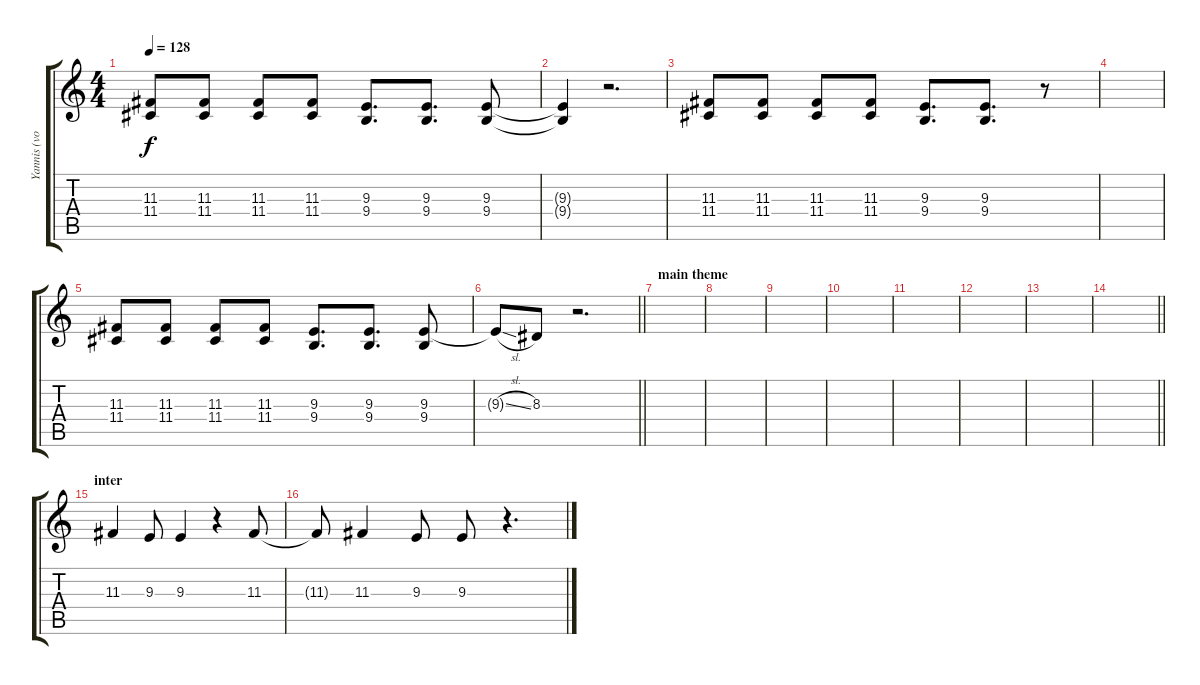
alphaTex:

\track ("Yannis (vocals)" "Yannis (vo") {instrument trumpet}
\staff {score tabs}
\tuning (E4 B3 G3 D3 A2 E2) {hide}
\ts (4 4)
\tempo 128
\clef g2
\ks c
(11.3 11.4).8{dy f} (11.3 11.4).8 (11.3 11.4).8 (11.3 11.4).8 (9.3 9.4).8{d} (9.3 9.4).8{d} (9.3 9.4).8 |
(9.3{t} 9.4{t}).4 r.2{d} |
(11.3 11.4).8 (11.3 11.4).8 (11.3 11.4).8 (11.3 11.4).8 (9.3 9.4).8{d} (9.3 9.4).8{d} r.8 |
|
(11.3 11.4).8 (11.3 11.4).8 (11.3 11.4).8 (11.3 11.4).8 (9.3 9.4).8{d} (9.3 9.4).8{d} (9.3 9.4).8 |
\barLineRight lightlight
9.3{sl t}.8 8.3.8 r.2{d} |
\section ("" "main theme")
|
|
|
|
|
|
|
\barLineRight lightlight
|
\section ("" "inter")
11.3.4 9.3.8 9.3.4 r.4 11.3.8 |
11.3{t}.8 11.3.4 9.3.8 9.3.8 r.4{d}
